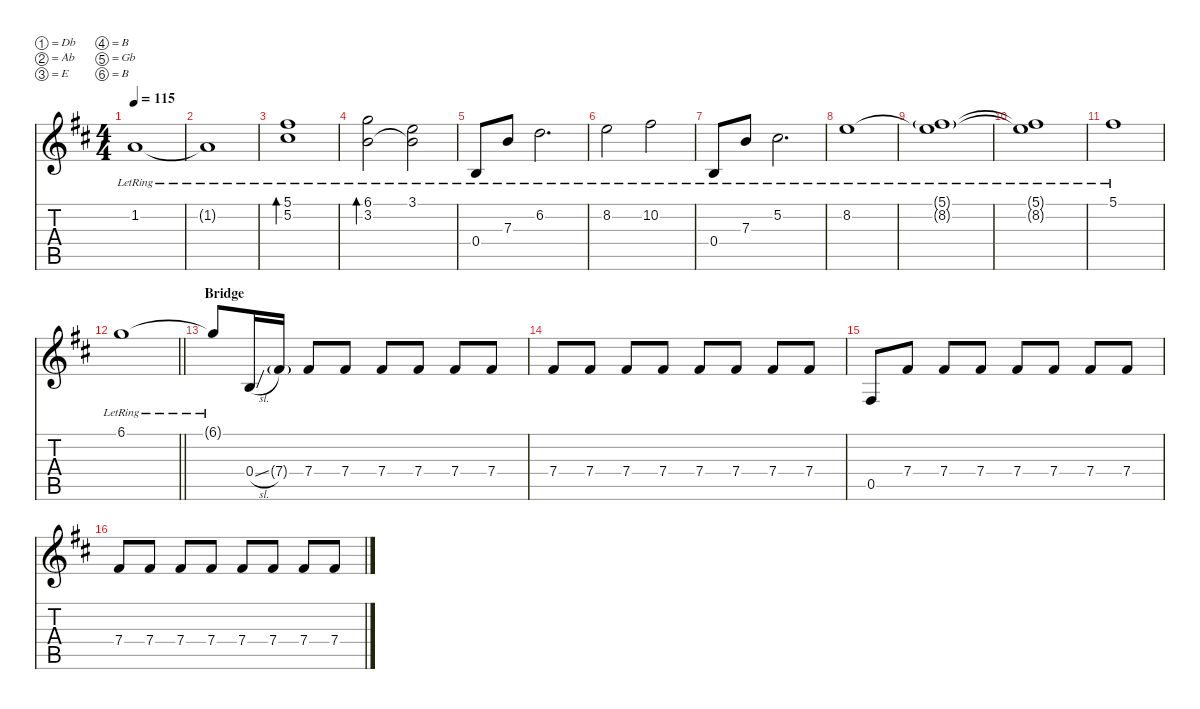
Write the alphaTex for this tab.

\defaultSystemsLayout 4
\hideDynamics
\bracketExtendMode nobrackets
\singleTrackTrackNamePolicy hidden
\multiTrackTrackNamePolicy hidden
\firstSystemTrackNameMode fullname
\firstSystemTrackNameOrientation horizontal
\otherSystemsTrackNameOrientation horizontal
\track ("Aaron Turner" "dist.guit.") {defaultSystemsLayout 8 instrument distortionguitar}
\staff {score tabs}
\tuning (Db4 Ab3 E3 B2 Gb2 B1)
\ts (4 4)
\tempo 115
\clef g2
\ks bminor
1.2{lr acc forcenatural}.1{dy f beam Up} |
1.2{lr t acc forcenatural}.1{beam Up} |
(5.1{lr acc #} 5.2{lr acc #}).1{bd 480 beam Down} |
(6.1{lr acc forcenatural} 3.2{lr acc forcenatural}).2{bd 480 beam Down} (3.1{lr acc forcenatural} 3.2{lr t acc forcenatural}).2{beam Down} |
0.4{lr acc forcenatural}.8{beam Up} 7.3{lr acc forcenatural}.8{beam Up} 6.2{lr acc forcenatural}.2{d beam Down} |
8.2{lr acc forcenatural}.2{beam Down} 10.2{lr acc #}.2{beam Down} |
0.4{lr acc forcenatural}.8{beam Up} 7.3{lr acc forcenatural}.8{beam Up} 5.2{lr acc #}.2{d beam Down} |
8.2{lr acc forcenatural}.1{beam Down} |
(5.1{g lr acc #} 8.2{lr t acc forcenatural}).1{dy mf beam Down} |
(5.1{lr t acc #} 8.2{lr t acc forcenatural}).1{dy f beam Down} |
5.1{lr acc #}.1{beam Down} |
\barLineRight lightlight
6.1{lr acc forcenatural}.1{beam Down} |
\section ("" "Bridge")
6.1{lr t acc forcenatural}.8{instrument distortionguitar beam Up} 0.4{sl acc forcenatural}.16{beam Up} 7.4{g acc #}.16{dy mf beam Up} 7.4{acc #}.8{dy f beam Up} 7.4{acc #}.8{beam Up} 7.4{acc #}.8{beam Up} 7.4{acc #}.8{beam Up} 7.4{acc #}.8{beam Up} 7.4{acc #}.8{beam Up} |
7.4{acc #}.8{beam Up} 7.4{acc #}.8{beam Up} 7.4{acc #}.8{beam Up} 7.4{acc #}.8{beam Up} 7.4{acc #}.8{beam Up} 7.4{acc #}.8{beam Up} 7.4{acc #}.8{beam Up} 7.4{acc #}.8{beam Up} |
0.5{acc #}.8{beam Up} 7.4{acc #}.8{beam Up} 7.4{acc #}.8{beam Up} 7.4{acc #}.8{beam Up} 7.4{acc #}.8{beam Up} 7.4{acc #}.8{beam Up} 7.4{acc #}.8{beam Up} 7.4{acc #}.8{beam Up} |
7.4{acc #}.8{beam Up} 7.4{acc #}.8{beam Up} 7.4{acc #}.8{beam Up} 7.4{acc #}.8{beam Up} 7.4{acc #}.8{beam Up} 7.4{acc #}.8{beam Up} 7.4{acc #}.8{beam Up} 7.4{acc #}.8{beam Up}
